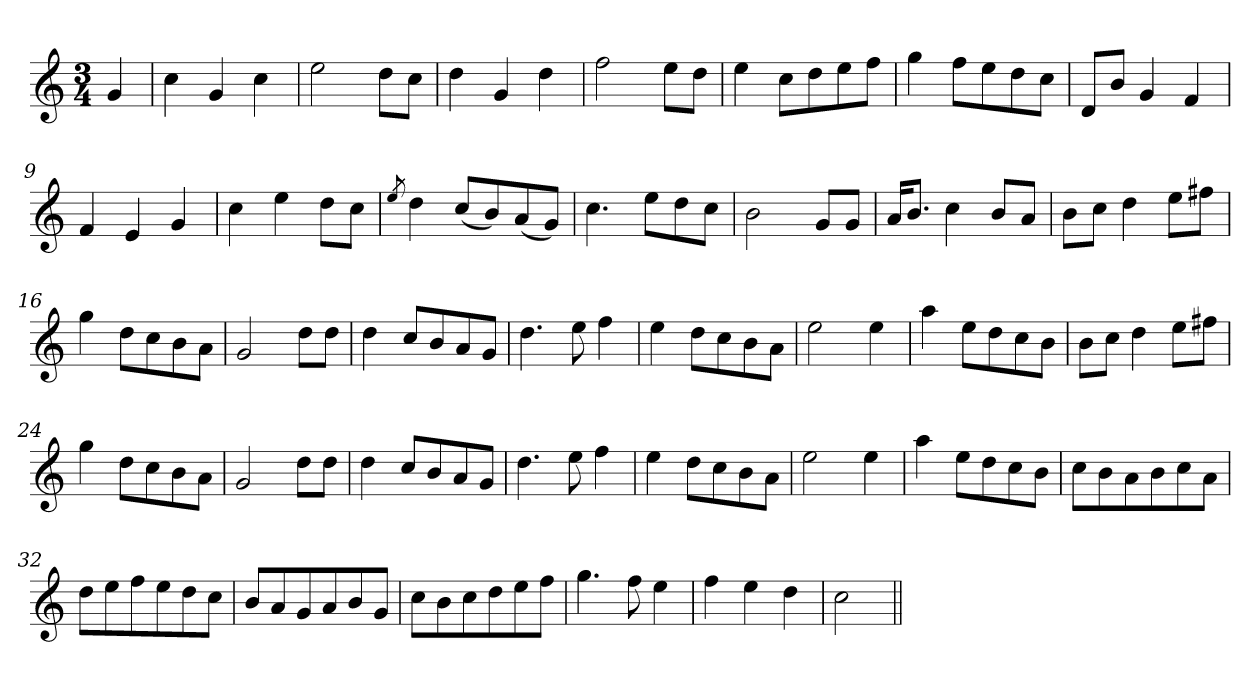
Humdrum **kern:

**kern
*part1
*staff1
*clefG2
*k[]
*M3/4
=1
4g/
=2
4cc\
4g/
4cc\
=3
2ee\
8dd\L
8cc\J
=4
4dd\
4g/
4dd\
=5
2ff\
8ee\L
8dd\J
=6
4ee\
8cc\L
8dd\
8ee\
8ff\J
=7
4gg\
8ff\L
8ee\
8dd\
8cc\J
=8
8d/L
8b/J
4g/
4f/
=9
4f/
4e/
4g/
=10
4cc\
4ee\
8dd\L
8cc\J
=11
8qee/
4dd\
(<8cc/L
8b/)
(<8a/
8g/J)
!!LO:LB:g=z
=12
4.cc\
8ee\L
8dd\
8cc\J
=13
2b\
8g/L
8g/J
=14
16a/KL
8.b/J
4cc\
8b/L
8a/J
=15
8b\L
8cc\J
4dd\
8ee\L
8ff#X\J
=16
4gg\
8dd\L
8cc\
8b\
8a\J
=17
2g/
8dd\L
8dd\J
=18
4dd\
8cc/L
8b/
8a/
8g/J
=19
4.dd\
8ee\
4ff\
=20
4ee\
8dd\L
8cc\
8b\
8a\J
=21
2ee\
4ee\
!!LO:LB:g=z
=22
4aa\
8ee\L
8dd\
8cc\
8b\J
=23
8b\L
8cc\J
4dd\
8ee\L
8ff#X\J
=24
4gg\
8dd\L
8cc\
8b\
8a\J
=25
2g/
8dd\L
8dd\J
=26
4dd\
8cc/L
8b/
8a/
8g/J
=27
4.dd\
8ee\
4ff\
=28
4ee\
8dd\L
8cc\
8b\
8a\J
=29
2ee\
4ee\
=30
4aa\
8ee\L
8dd\
8cc\
8b\J
!!LO:LB:g=z
=31
8cc\L
8b\
8a\
8b\
8cc\
8a\J
=32
8dd\L
8ee\
8ff\
8ee\
8dd\
8cc\J
=33
8b/L
8a/
8g/
8a/
8b/
8g/J
=34
8cc\L
8b\
8cc\
8dd\
8ee\
8ff\J
=35
4.gg\
8ff\
4ee\
=36
4ff\
4ee\
4dd\
=37
2cc\
=||
*-
